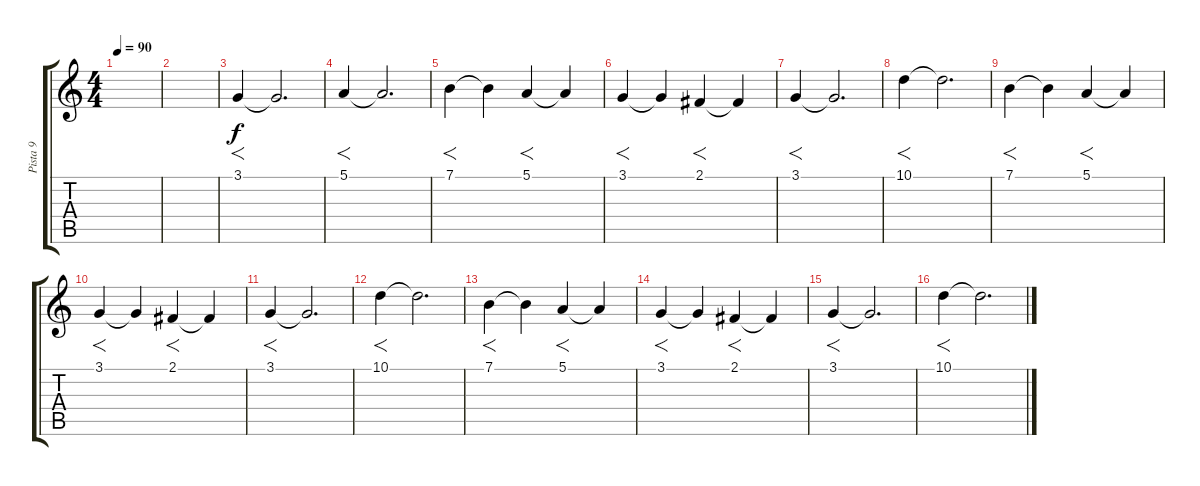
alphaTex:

\track ("Pista 9" "Pista 9") {instrument synthstrings1}
\staff {score tabs}
\tuning (E4 B3 G3 D3 A2 E2) {hide}
\ts (4 4)
\tempo 90
\clef g2
\ks c
|
|
3.1.4{f volume 13 instrument vibraphone} 3.1{t}.2{d} |
5.1.4{f} 5.1{t}.2{d} |
7.1.4{f} 7.1{t}.4 5.1.4{f} 5.1{t}.4 |
3.1.4{f} 3.1{t}.4 2.1.4{f} 2.1{t}.4 |
3.1.4{f} 3.1{t}.2{d} |
10.1.4{f} 10.1{t}.2{d} |
7.1.4{f} 7.1{t}.4 5.1.4{f} 5.1{t}.4 |
3.1.4{f} 3.1{t}.4 2.1.4{f} 2.1{t}.4 |
3.1.4{f} 3.1{t}.2{d} |
10.1.4{f} 10.1{t}.2{d} |
7.1.4{f} 7.1{t}.4 5.1.4{f} 5.1{t}.4 |
3.1.4{f} 3.1{t}.4 2.1.4{f} 2.1{t}.4 |
3.1.4{f} 3.1{t}.2{d} |
10.1.4{f} 10.1{t}.2{d}
